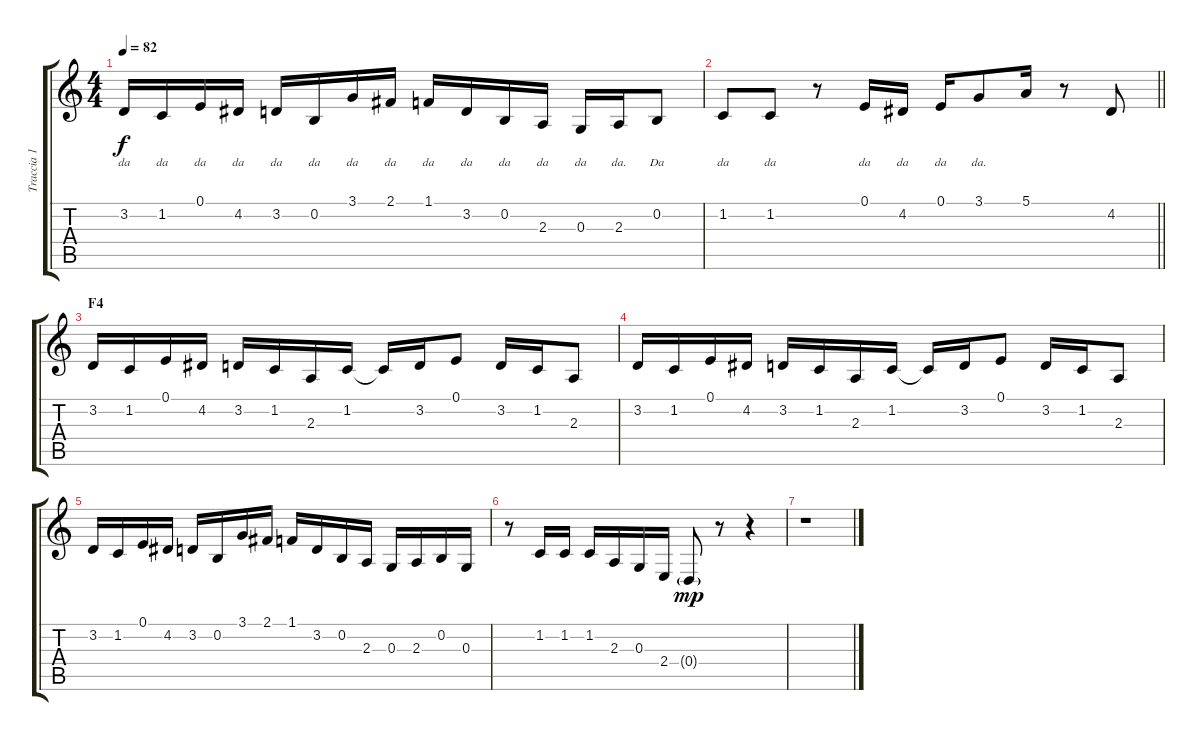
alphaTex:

\track ("Traccia 1" "Traccia 1") {instrument tenorsax}
\staff {score tabs}
\tuning (E4 B3 G3 D3 A2 E2) {hide}
\ts (4 4)
\tempo 82
\clef g2
\ks c
3.2{t}.16{lyrics (0 "da") lyrics (1 "") lyrics (2 "") lyrics (3 "") lyrics (4 "") dy f} 1.2.16{lyrics (0 "da") lyrics (1 "") lyrics (2 "") lyrics (3 "") lyrics (4 "")} 0.1.16{lyrics (0 "da") lyrics (1 "") lyrics (2 "") lyrics (3 "") lyrics (4 "")} 4.2.16{lyrics (0 "da") lyrics (1 "") lyrics (2 "") lyrics (3 "") lyrics (4 "")} 3.2.16{lyrics (0 "da") lyrics (1 "") lyrics (2 "") lyrics (3 "") lyrics (4 "")} 0.2.16{lyrics (0 "da") lyrics (1 "") lyrics (2 "") lyrics (3 "") lyrics (4 "")} 3.1.16{lyrics (0 "da") lyrics (1 "") lyrics (2 "") lyrics (3 "") lyrics (4 "")} 2.1.16{lyrics (0 "da") lyrics (1 "") lyrics (2 "") lyrics (3 "") lyrics (4 "")} 1.1.16{lyrics (0 "da") lyrics (1 "") lyrics (2 "") lyrics (3 "") lyrics (4 "")} 3.2.16{lyrics (0 "da") lyrics (1 "") lyrics (2 "") lyrics (3 "") lyrics (4 "")} 0.2.16{lyrics (0 "da") lyrics (1 "") lyrics (2 "") lyrics (3 "") lyrics (4 "")} 2.3.16{lyrics (0 "da") lyrics (1 "") lyrics (2 "") lyrics (3 "") lyrics (4 "")} 0.3.16{lyrics (0 "da") lyrics (1 "") lyrics (2 "") lyrics (3 "") lyrics (4 "")} 2.3.16{lyrics (0 "da.") lyrics (1 "") lyrics (2 "") lyrics (3 "") lyrics (4 "")} 0.2.8{lyrics (0 "Da") lyrics (1 "") lyrics (2 "") lyrics (3 "") lyrics (4 "")} |
\barLineRight lightlight
1.2.8{lyrics (0 "da") lyrics (1 "") lyrics (2 "") lyrics (3 "") lyrics (4 "")} 1.2.8{lyrics (0 "da") lyrics (1 "") lyrics (2 "") lyrics (3 "") lyrics (4 "")} r.8 0.1.16{lyrics (0 "da") lyrics (1 "") lyrics (2 "") lyrics (3 "") lyrics (4 "")} 4.2.16{lyrics (0 "da") lyrics (1 "") lyrics (2 "") lyrics (3 "") lyrics (4 "")} 0.1.16{lyrics (0 "da") lyrics (1 "") lyrics (2 "") lyrics (3 "") lyrics (4 "")} 3.1.8{lyrics (0 "da.") lyrics (1 "") lyrics (2 "") lyrics (3 "") lyrics (4 "")} 5.1.16 r.8 4.2.8 |
\section ("" "F4")
3.2.16 1.2.16 0.1.16 4.2.16 3.2.16 1.2.16 2.3.16 1.2.16 1.2{t}.16 3.2.16 0.1.8 3.2.16 1.2.16 2.3.8 |
3.2.16 1.2.16 0.1.16 4.2.16 3.2.16 1.2.16 2.3.16 1.2.16 1.2{t}.16 3.2.16 0.1.8 3.2.16 1.2.16 2.3.8 |
3.2.16 1.2.16 0.1.16 4.2.16 3.2.16 0.2.16 3.1.16 2.1.16 1.1.16 3.2.16 0.2.16 2.3.16 0.3.16 2.3.16 0.2.16 0.3.16 |
r.8 1.2.16 1.2.16 1.2.16 2.3.16 0.3.16 2.4.16 0.4{g}.8{dy mp} r.8 r.4 |
r.1
